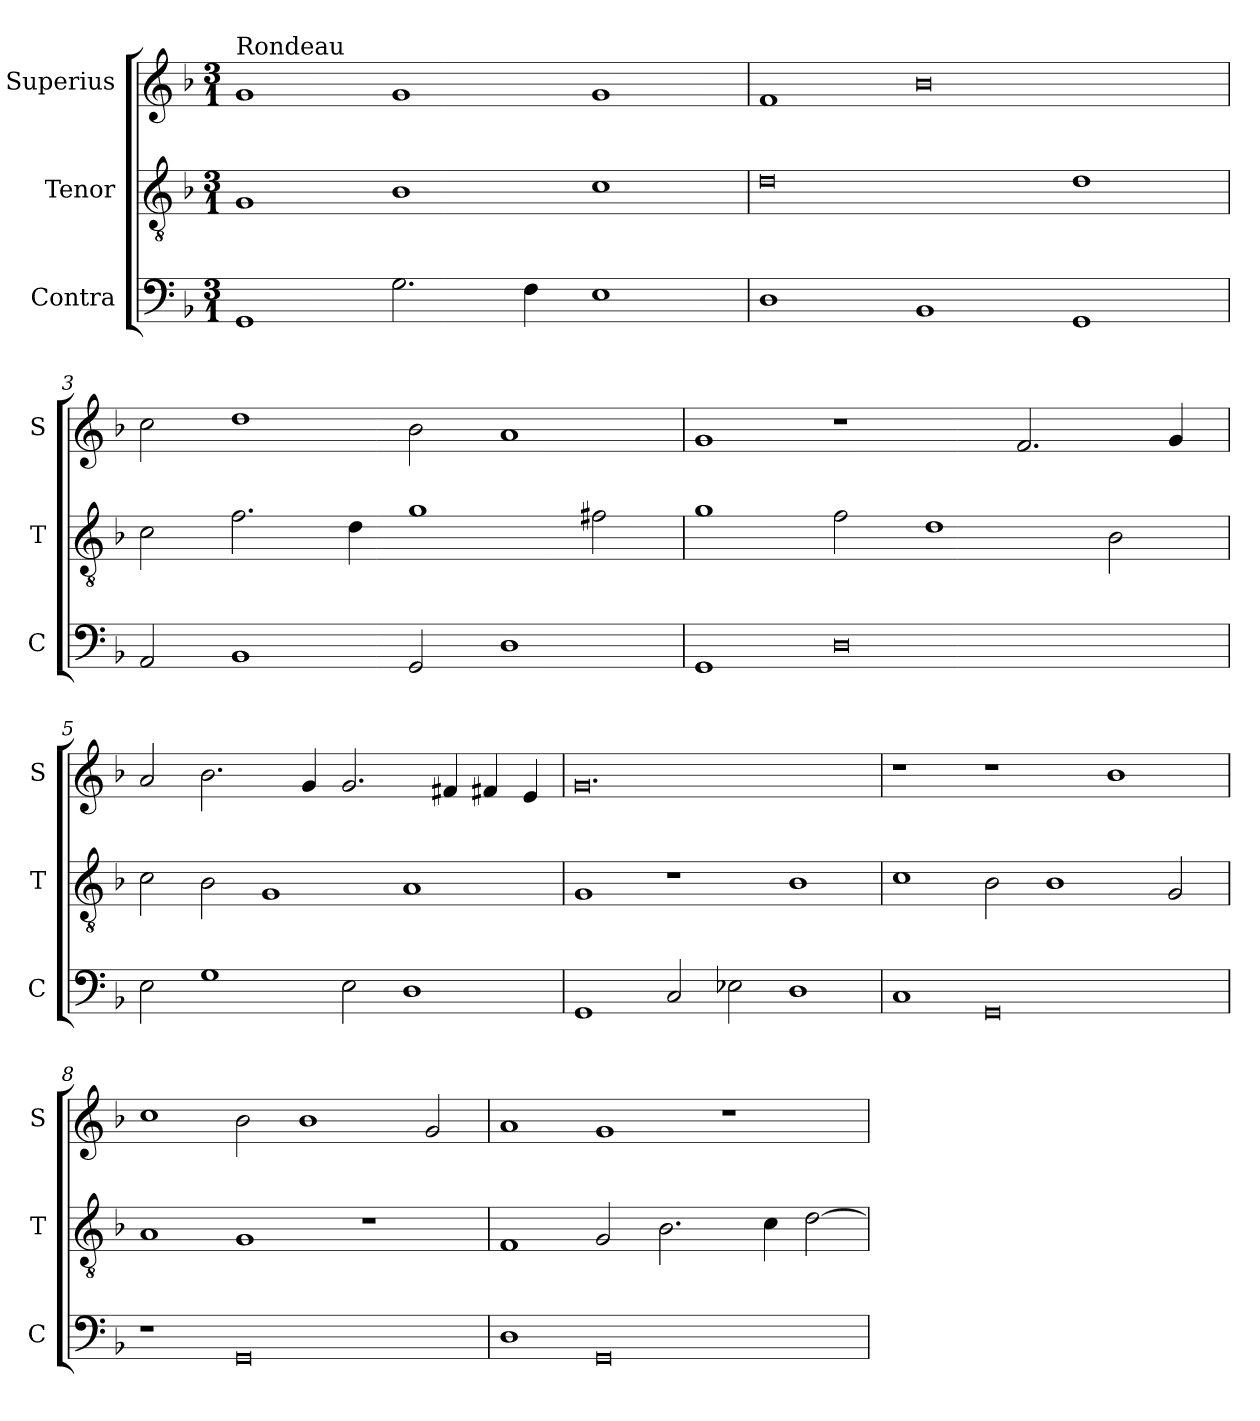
**kern	**kern	**kern
*part3	*part2	*part1
*staff3	*staff2	*staff1
*I"Contra	*I"Tenor	*I"Superius
*I'C	*I'T	*I'S
*clefF4	*clefGv2	*clefG2
*k[b-]	*k[b-]	*k[b-]
*M3/1	*M3/1	*M3/1
=1	=1	=1
!	!	!LO:TX:a:t=Rondeau
1GG	1G	1g
2.G\	1B-	1g
4F\	.	.
1E	1c	1g
=2	=2	=2
1D	0d	1f
1BB-	.	0b-
1GG	1d	.
=3	=3	=3
2AA/	2c\	2cc\
1BB-	2.f\	1dd
.	4d\	.
2GG/	1g	2b-\
1D	.	1a
.	2f#X\	.
=4	=4	=4
1GG	1g	1g
0D	2f\	1r
.	1d	.
.	.	2.f/
.	2B-\	.
.	.	4g/
=5	=5	=5
2E\	2c\	2a/
1G	2B-\	2.b-\
.	1G	.
.	.	4g/
2E\	.	2.g/
1D	1A	.
.	.	4f#X/
.	.	4f#X/
.	.	4e/
=6	=6	=6
1GG	1G	0.g
2C/	1r	.
2E-X\	.	.
1D	1B-	.
=7	=7	=7
1C	1c	1r
0GG	2B-\	1r
.	1B-	.
.	.	1b-
.	2G/	.
=8	=8	=8
1r	1A	1cc
0GG	1G	2b-\
.	.	1b-
.	1r	.
.	.	2g/
=9	=9	=9
1D	1F	1a
0GG	2G/	1g
.	2.B-\	.
.	.	1r
.	4c\	.
.	[2d\	.
=	=	=
*-	*-	*-
